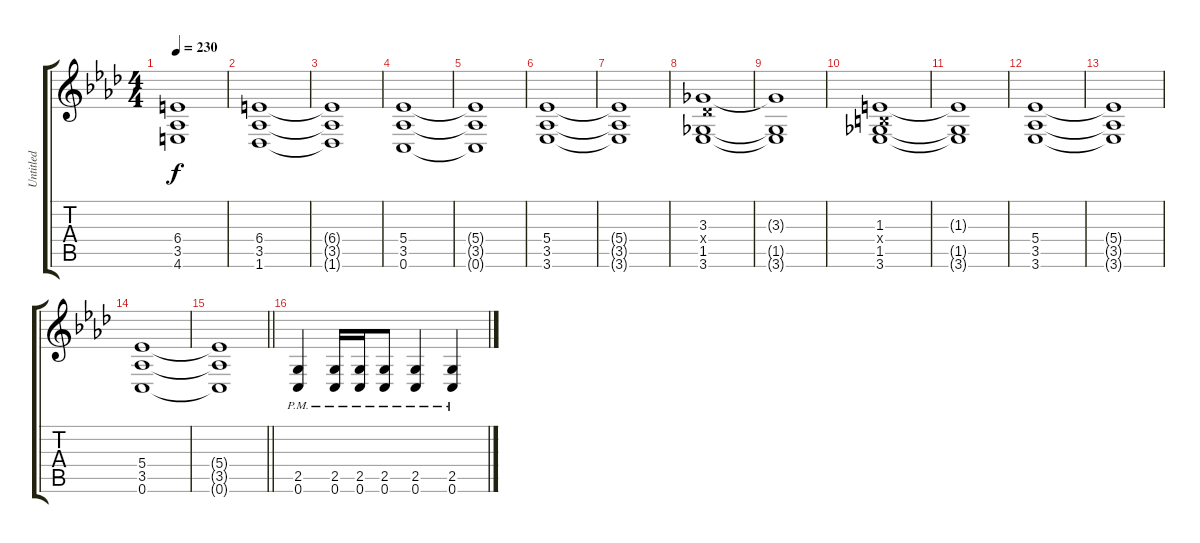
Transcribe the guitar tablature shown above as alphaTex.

\track ("Untitled" "Untitled") {instrument distortionguitar}
\staff {score tabs}
\tuning (C4 G3 Eb3 Bb2 F2 C2) {hide}
\ts (4 4)
\tempo 230
\clef g2
\ks ab
(6.4{t} 3.5{t} 4.6{t}).1{dy f} |
(6.4 3.5 1.6).1 |
(6.4{t} 3.5{t} 1.6{t}).1 |
(5.4 3.5 0.6).1 |
(5.4{t} 3.5{t} 0.6{t}).1 |
(5.4 3.5 3.6).1 |
(5.4{t} 3.5{t} 3.6{t}).1 |
(3.3 3.4{x} 1.5 3.6).1 |
(3.3{t} 1.5{t} 3.6{t}).1 |
(1.3 1.4{x} 1.5 3.6).1 |
(1.3{t} 1.5{t} 3.6{t}).1 |
(5.4 3.5 3.6).1 |
(5.4{t} 3.5{t} 3.6{t}).1 |
(5.4 3.5 0.6).1 |
\barLineRight lightlight
(5.4{t} 3.5{t} 0.6{t}).1 |
(2.5{pm} 0.6{pm}).4 (2.5{pm} 0.6{pm}).16 (2.5{pm} 0.6{pm}).16 (2.5{pm} 0.6{pm}).8 (2.5{pm} 0.6{pm}).4 (2.5{pm} 0.6{pm}).4
